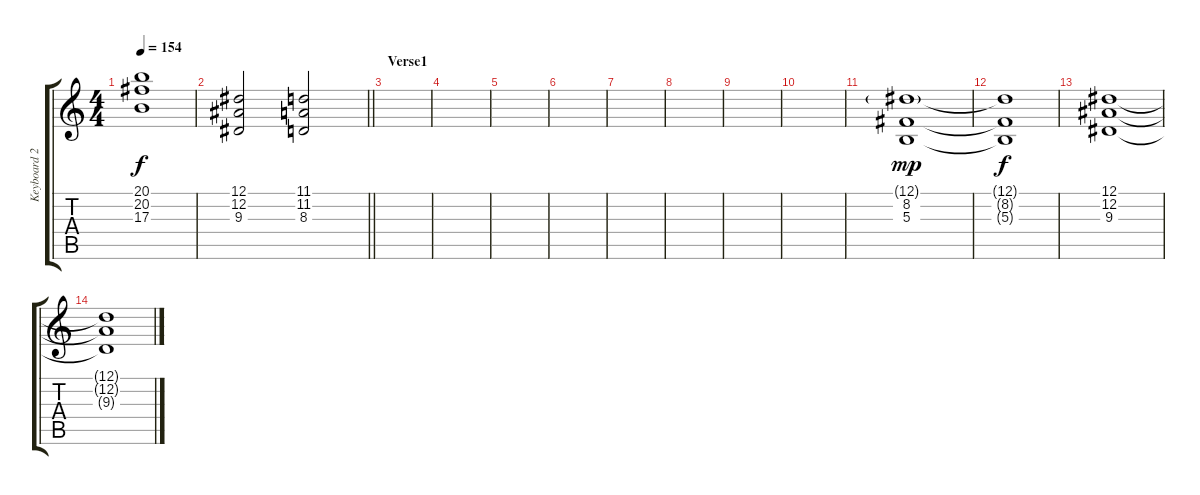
\track ("Keyboard 2" "Keyboard 2") {instrument lead2sawtooth}
\staff {score tabs}
\tuning (Eb4 Bb3 Gb3 Db3 Ab2 Db2) {hide}
\ts (4 4)
\tempo 154
\clef g2
\ks c
(20.1 20.2 17.3).1{dy f} |
\barLineRight lightlight
(12.1 12.2 9.3).2 (11.1 11.2 8.3).2 |
\section ("" "Verse1")
|
|
|
|
|
|
|
|
(12.1{g} 8.2 5.3).1{dy mp} |
(12.1{t} 8.2{t} 5.3{t}).1{dy f} |
(12.1 12.2 9.3).1 |
(12.1{t} 12.2{t} 9.3{t}).1
